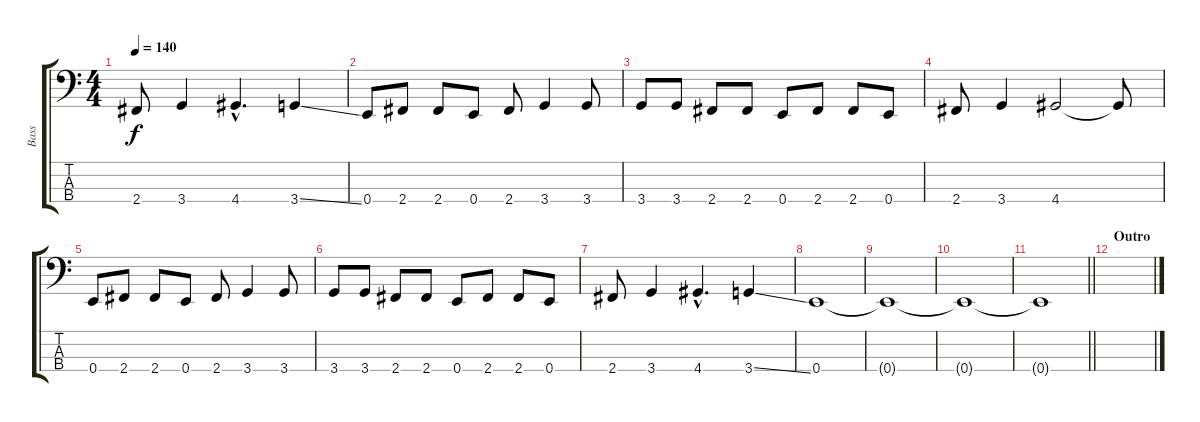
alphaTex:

\track ("Bass" "Bass") {instrument electricbassfinger}
\staff {score tabs}
\tuning (G2 D2 A1 E1) {hide}
\ts (4 4)
\tempo 140
\clef f4
\ks c
2.4.8{dy f} 3.4.4 4.4{hac}.4{d} 3.4{ss}.4 |
0.4.8 2.4.8 2.4.8 0.4.8 2.4.8 3.4.4 3.4.8 |
3.4.8 3.4.8 2.4.8 2.4.8 0.4.8 2.4.8 2.4.8 0.4.8 |
2.4.8 3.4.4 4.4.2 4.4{t}.8 |
0.4.8 2.4.8 2.4.8 0.4.8 2.4.8 3.4.4 3.4.8 |
3.4.8 3.4.8 2.4.8 2.4.8 0.4.8 2.4.8 2.4.8 0.4.8 |
2.4.8 3.4.4 4.4{hac}.4{d} 3.4{ss}.4 |
0.4.1 |
0.4{t}.1 |
0.4{t}.1 |
\barLineRight lightlight
0.4{t}.1 |
\section ("" "Outro")
